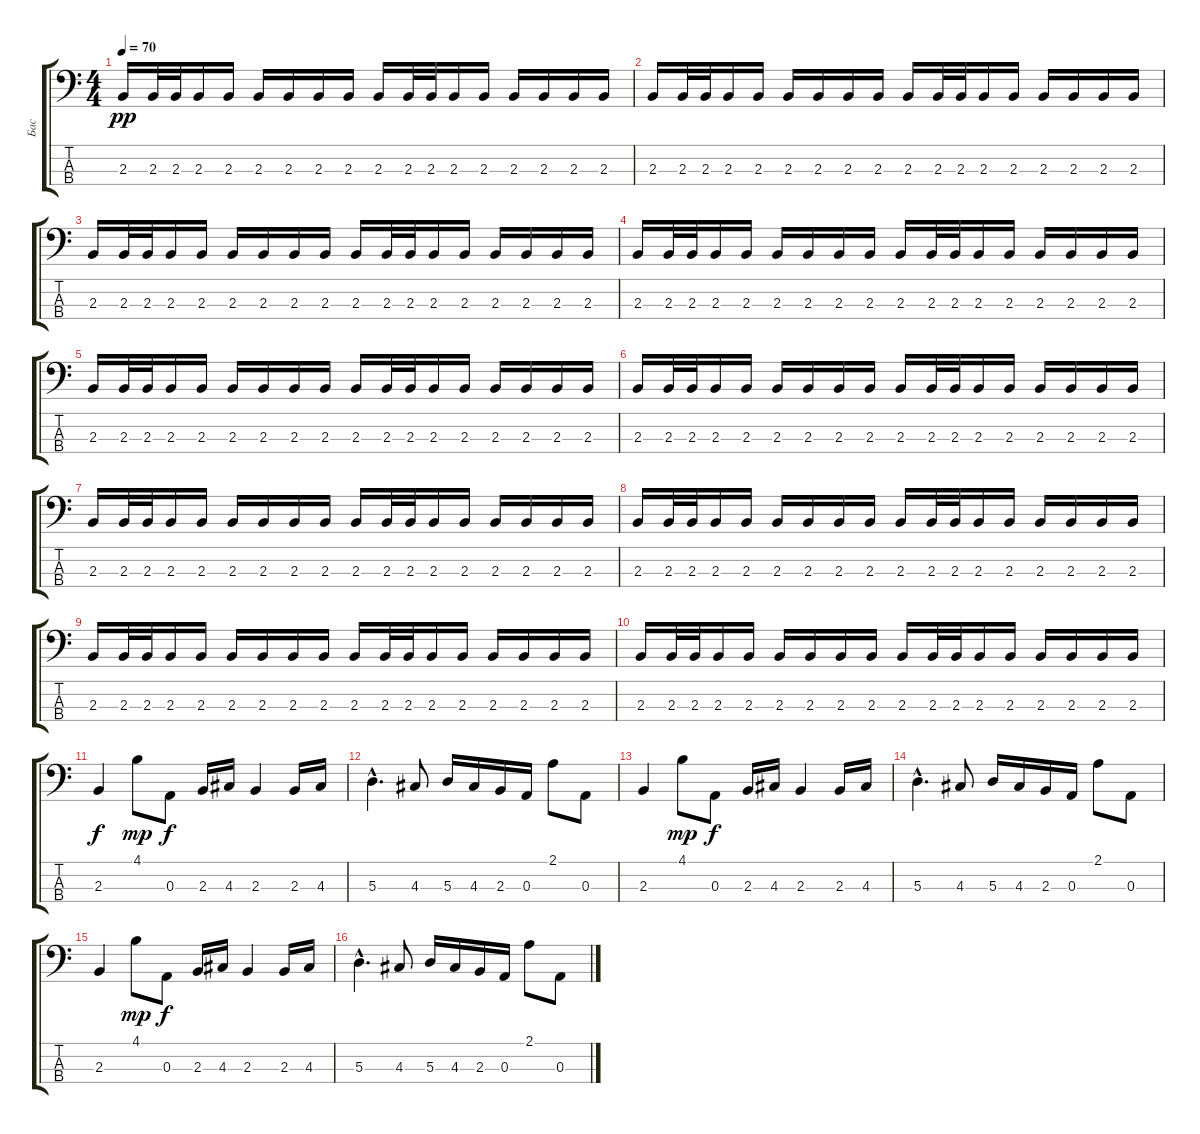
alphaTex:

\track ("Бас" "Бас") {instrument electricbassfinger}
\staff {score tabs}
\tuning (G2 D2 A1 E1) {hide}
\ts (4 4)
\tempo 70
\clef f4
\ks c
2.3.16{dy pp} 2.3.32 2.3.32 2.3.16 2.3.16 2.3.16 2.3.16 2.3.16 2.3.16 2.3.16 2.3.32 2.3.32 2.3.16 2.3.16 2.3.16 2.3.16 2.3.16 2.3.16 |
2.3.16 2.3.32 2.3.32 2.3.16 2.3.16 2.3.16 2.3.16 2.3.16 2.3.16 2.3.16 2.3.32 2.3.32 2.3.16 2.3.16 2.3.16 2.3.16 2.3.16 2.3.16 |
2.3.16 2.3.32 2.3.32 2.3.16 2.3.16 2.3.16 2.3.16 2.3.16 2.3.16 2.3.16 2.3.32 2.3.32 2.3.16 2.3.16 2.3.16 2.3.16 2.3.16 2.3.16 |
2.3.16 2.3.32 2.3.32 2.3.16 2.3.16 2.3.16 2.3.16 2.3.16 2.3.16 2.3.16 2.3.32 2.3.32 2.3.16 2.3.16 2.3.16 2.3.16 2.3.16 2.3.16 |
2.3.16 2.3.32 2.3.32 2.3.16 2.3.16 2.3.16 2.3.16 2.3.16 2.3.16 2.3.16 2.3.32 2.3.32 2.3.16 2.3.16 2.3.16 2.3.16 2.3.16 2.3.16 |
2.3.16 2.3.32 2.3.32 2.3.16 2.3.16 2.3.16 2.3.16 2.3.16 2.3.16 2.3.16 2.3.32 2.3.32 2.3.16 2.3.16 2.3.16 2.3.16 2.3.16 2.3.16 |
2.3.16 2.3.32 2.3.32 2.3.16 2.3.16 2.3.16 2.3.16 2.3.16 2.3.16 2.3.16 2.3.32 2.3.32 2.3.16 2.3.16 2.3.16 2.3.16 2.3.16 2.3.16 |
2.3.16 2.3.32 2.3.32 2.3.16 2.3.16 2.3.16 2.3.16 2.3.16 2.3.16 2.3.16 2.3.32 2.3.32 2.3.16 2.3.16 2.3.16 2.3.16 2.3.16 2.3.16 |
2.3.16 2.3.32 2.3.32 2.3.16 2.3.16 2.3.16 2.3.16 2.3.16 2.3.16 2.3.16 2.3.32 2.3.32 2.3.16 2.3.16 2.3.16 2.3.16 2.3.16 2.3.16 |
2.3.16 2.3.32 2.3.32 2.3.16 2.3.16 2.3.16 2.3.16 2.3.16 2.3.16 2.3.16 2.3.32 2.3.32 2.3.16 2.3.16 2.3.16 2.3.16 2.3.16 2.3.16 |
2.3.4{dy f} 4.1.8{dy mp} 0.3.8{dy f} 2.3.16 4.3.16 2.3.4 2.3.16 4.3.16 |
5.3{hac}.4{d} 4.3.8 5.3.16 4.3.16 2.3.16 0.3.16 2.1.8 0.3.8 |
2.3.4 4.1.8{dy mp} 0.3.8{dy f} 2.3.16 4.3.16 2.3.4 2.3.16 4.3.16 |
5.3{hac}.4{d} 4.3.8 5.3.16 4.3.16 2.3.16 0.3.16 2.1.8 0.3.8 |
2.3.4 4.1.8{dy mp} 0.3.8{dy f} 2.3.16 4.3.16 2.3.4 2.3.16 4.3.16 |
5.3{hac}.4{d} 4.3.8 5.3.16 4.3.16 2.3.16 0.3.16 2.1.8 0.3.8
